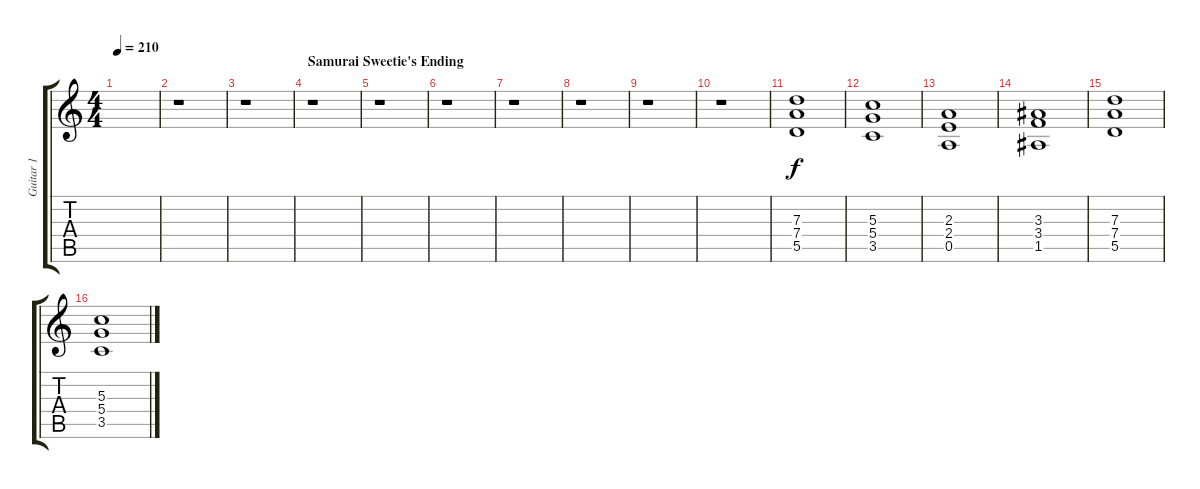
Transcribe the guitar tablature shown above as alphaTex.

\track ("Guitar 1" "Guitar 1") {instrument distortionguitar}
\staff {score tabs}
\tuning (E4 B3 G3 D3 A2 E2) {hide}
\ts (4 4)
\tempo 210
\clef g2
\ks c
|
r.1 |
r.1 |
\section ("" "Samurai Sweetie's Ending")
r.1 |
r.1 |
r.1 |
r.1 |
r.1 |
r.1 |
r.1 |
(7.3 7.4 5.5).1 |
(5.3 5.4 3.5).1 |
(2.3 2.4 0.5).1 |
(3.3 3.4 1.5).1 |
(7.3 7.4 5.5).1 |
(5.3 5.4 3.5).1
